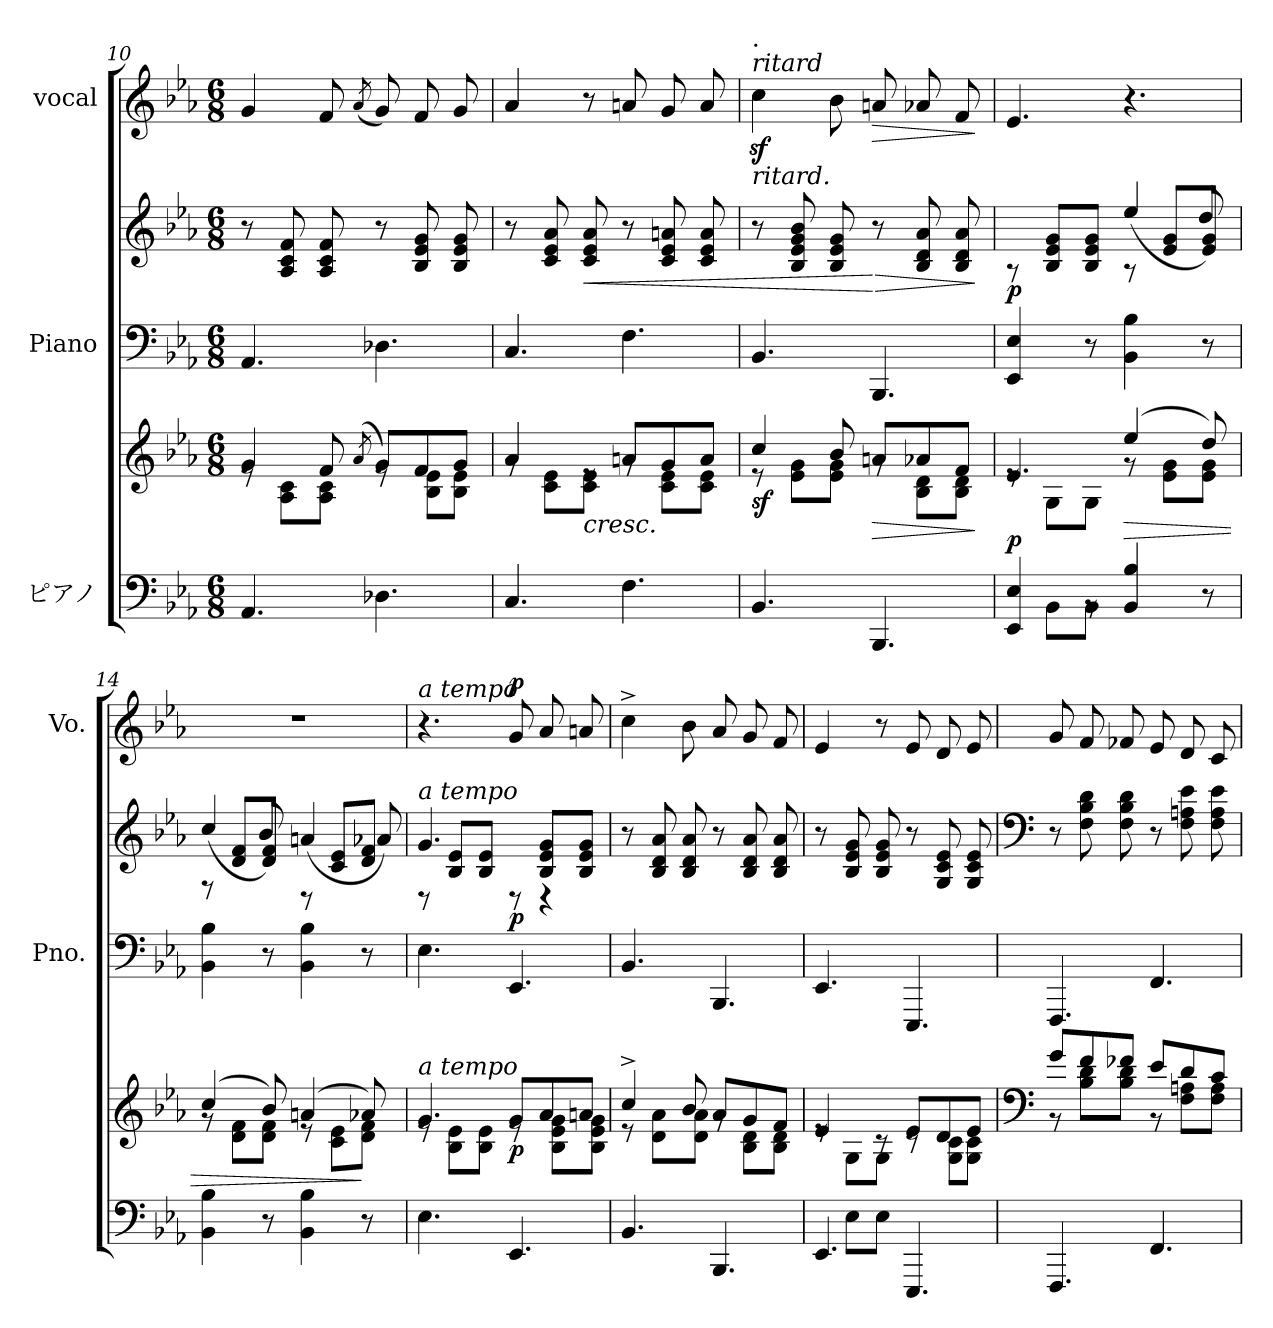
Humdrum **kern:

**kern	**kern	**dynam	**kern	**kern	**dynam	**kern	**dynam
*part3	*part3	*part3	*part2	*part2	*part2	*part1	*part1
*staff5	*staff4	*staff4/5	*staff3	*staff2	*staff2/3	*staff1	*staff1
*I"ピアノ	*	*	*I"Piano	*	*	*I"vocal	*
*	*	*	*I'Pno.	*	*	*I'Vo.	*
!!LO:LB:g=z
*clefF4	*clefG2	*	*clefF4	*clefG2	*	*clefG2	*
*k[b-e-a-]	*k[b-e-a-]	*	*k[b-e-a-]	*k[b-e-a-]	*	*k[b-e-a-]	*
*M6/8	*M6/8	*	*M6/8	*M6/8	*	*M6/8	*
=10	=10	=10	=10	=10	=10	=10	=10
*	*^	*	*	*	*	*	*
4.AA-/	4g/	8re	.	4.AA-/	8r	.	4g/	.
.	.	8A-\ 8c\L	.	.	8A-/ 8c/ 8f/	.	.	.
.	8f/	8A-\ 8c\J	.	.	8A-/ 8c/ 8f/	.	8f/	.
.	(8qa-/	.	.	.	.	.	(8qa-/	.
4.D-X\	8g/L)	8re	.	4.D-X\	8r	.	8g/)	.
.	8f/	8B-\ 8e-\L	.	.	8B-/ 8e-/ 8g/	.	8f/	.
.	8g/J	8B-\ 8e-\J	.	.	8B-/ 8e-/ 8g/	.	8g/	.
=11	=11	=11	=11	=11	=11	=11	=11	=11
4.C/	4a-/	8rg	.	4.C/	8r	.	4a-/	.
.	.	8c\ 8e-\L	.	.	8c/ 8e-/ 8a-/	.	.	.
!	!	!	!LO:HP:b	!	!	!LO:HP:b	!	!
.	8re	8c\ 8e-\J	<	.	8c/ 8e-/ 8a-/	<	8r	.
4.F\	8an/L	8rg	.	4.F\	8r	.	8an/	.
.	8g/	8c\ 8e-\L	.	.	8c/ 8e-/ 8an/	.	8g/	.
.	8a/J	8c\ 8e-\J	.	.	8c/ 8e-/ 8a/	.	8a/	.
=12	=12	=12	=12	=12	=12	=12	=12	=12
!	!	!	!	!	!	!	!LO:TX:a:i:t=ritard	!
!	!	!	!	!	!	!	!LO:TX:a:t=.	!
!	!	!	!	!	!LO:TX:a:i:t=ritard.	!	!	!
!	!	!	!LO:DY:b	!	!	!	!	!
4.BB-/	4cc/	8r	sf	4.BB-/	8r	.	4ccz<\	.
.	.	8e-\ 8g\L	.	.	8B-/ 8e-/ 8g/ 8b-/	.	.	.
.	8b-/	8e-\ 8g\J	.	.	8B-/ 8e-/ 8g/	.	8b-\	.
!	!	!	!LO:HP:n=1:b	!	!	!LO:HP:n=1:b	!	!LO:HP:b
4.BBB-/	8an/L	8rg	[ >	4.BBB-/	8r	[ >	8an/	>
.	8a-X/	8B-\ 8d\L	.	.	8B-/ 8d/ 8a-/	.	8a-X/	.
.	8f/J	8B-\ 8d\J	.	.	8B-/ 8d/ 8a-/	.	8f/	.
*	*v	*v	*	*	*	*	*	*
.	.	]	.	.	]	.	]
=13	=13	=13	=13	=13	=13	=13	=13
*^	*^	*	*	*^	*	*	*
*	*	*	*^	*	*	*	*	*	*	*
!	!	!	!	!	!LO:DY:a=2	!	!	!	!LO:DY:b	!	!
4EE-/ 4E-/	8ryy	4.e-/	8re	4.ryy	p	4EE-/ 4E-/	8rA	4.ryy	p	4.e-/	.
.	8BB-\L	.	8G\L	.	.	.	8B-/ 8e-/ 8g/L	.	.	.	.
8rBB	8BB-\J	.	8G\J	.	.	8r	8B-/ 8e-/ 8g/J	.	.	.	.
!	!	!	!	!	!LO:HP:b	!	!	!	!	!	!
4BB-/ 4B-/	4.ryy	4.ryy	8rg	(4ee-/	>	4BB-\ 4B-\	8rA	(4ee-/	.	4.r	.
.	.	.	8e-\ 8g\L	.	.	.	8e-/ 8g/L	.	.	.	.
8r	.	.	8e-\ 8g\J	8dd/)	.	8r	8e-/ 8g/J	8dd/)	.	.	.
*v	*v	*	*	*	*	*	*	*	*	*	*
!!LO:LB:g=z
=14	=14	=14	=14	=14	=14	=14	=14	=14	=14	=14
4BB-\ 4B-\	2.ryy	8rg	(4cc/	.	4BB-\ 4B-\	8rF	(4cc/	.	2.r	.
.	.	8d\ 8f\L	.	.	.	8d/ 8f/L	.	.	.	.
8r	.	8d\ 8f\J	8b-/)	.	8r	8d/ 8f/J	8b-/)	.	.	.
4BB-\ 4B-\	.	8re	(4an/	.	4BB-\ 4B-\	8rD	(4an/	.	.	.
.	.	8c\ 8e-\L	.	.	.	8c/ 8e-/L	.	.	.	.
8r	.	8d\ 8f\J	8a-X/)	]	8r	8d/ 8f/J	8a-X/)	.	.	.
=15	=15	=15	=15	=15	=15	=15	=15	=15	=15	=15
!	!	!	!	!	!	!	!	!	!LO:TX:a:i:t=a tempo	!
!	!	!	!	!	!	!LO:TX:a:i:t=a tempo	!	!	!	!
!	!LO:TX:a:i:t=a tempo	!	!	!	!	!	!	!	!	!
4.E-\	4.ryy	8re	4.g/	.	4.E-\	8rD	4.g/	.	4.r	.
.	.	8B-\ 8e-\L	.	.	.	8B-/ 8e-/L	.	.	.	.
.	.	8B-\ 8e-\J	.	.	.	8B-/ 8e-/J	.	.	.	.
!	!	!	!	!LO:DY:b	!	!	!	!LO:DY:b	!	!LO:DY:a
4.EE-/	8g/L	8re	4.ryy	p	4.EE-/	8rD	8ryy	p	8g/	p
.	8a-/	8B-\ 8e-\ 8g\L	.	.	.	8B-/ 8e-/ 8g/L	4r	.	8a-/	.
.	8an/J	8B-\ 8e-\ 8g\J	.	.	.	8B-/ 8e-/ 8g/J	.	.	8an/	.
*	*	*v	*v	*	*	*v	*v	*	*	*
=16	=16	=16	=16	=16	=16	=16	=16	=16
4.BB-/	4cc^/	8r	.	4.BB-/	8r	.	4cc^\	.
.	.	8d\ 8a-\L	.	.	8B-/ 8d/ 8a-/	.	.	.
.	8b-/	8d\ 8a-\J	.	.	8B-/ 8d/ 8a-/	.	8b-\	.
4.BBB-/	8a-/L	8rg	.	4.BBB-/	8r	.	8a-/	.
.	8g/	8B-\ 8d\L	.	.	8B-/ 8d/ 8a-/	.	8g/	.
.	8f/J	8B-\ 8d\J	.	.	8B-/ 8d/ 8a-/	.	8f/	.
=17	=17	=17	=17	=17	=17	=17	=17	=17
*^	*	*	*	*	*	*	*	*
4.EE-/	8ryy	4e-/	8re	.	4.EE-/	8r	.	4e-/	.
.	8E-\L	.	8G\L	.	.	8B-/ 8e-/ 8g/	.	.	.
.	8E-\J	8rc	8G\J	.	.	8B-/ 8e-/ 8g/	.	8r	.
4.EEE-/	4.ryy	8e-/L	8rc	.	4.EEE-/	8r	.	8e-/	.
.	.	8d/	8G\ 8c\L	.	.	8G/ 8c/ 8e-/	.	8d/	.
.	.	8e-/J	8G\ 8c\J	.	.	8G/ 8c/ 8e-/	.	8e-/	.
*v	*v	*	*	*	*	*	*	*	*
!!LO:LB:g=z
=18	=18	=18	=18	=18	=18	=18	=18	=18
*	*clefF4	*	*	*	*clefF4	*	*	*
4.FFF/	8g/L	8r	.	4.FFF/	8r	.	8g/	.
.	8f/	8B-\ 8d\L	.	.	8F\ 8B-\ 8d\	.	8f/	.
.	8f-X/J	8B-\ 8d\J	.	.	8F\ 8B-\ 8d\	.	8f-X/	.
4.FF/	8e-/L	8r	.	4.FF/	8r	.	8e-/	.
.	8d/	8F\ 8An\L	.	.	8F\ 8An\ 8e-\	.	8d/	.
.	8c/J	8F\ 8A\J	.	.	8F\ 8A\ 8e-\	.	8c/	.
*	*v	*v	*	*	*	*	*	*
=	=	=	=	=	=	=	=
*-	*-	*-	*-	*-	*-	*-	*-
